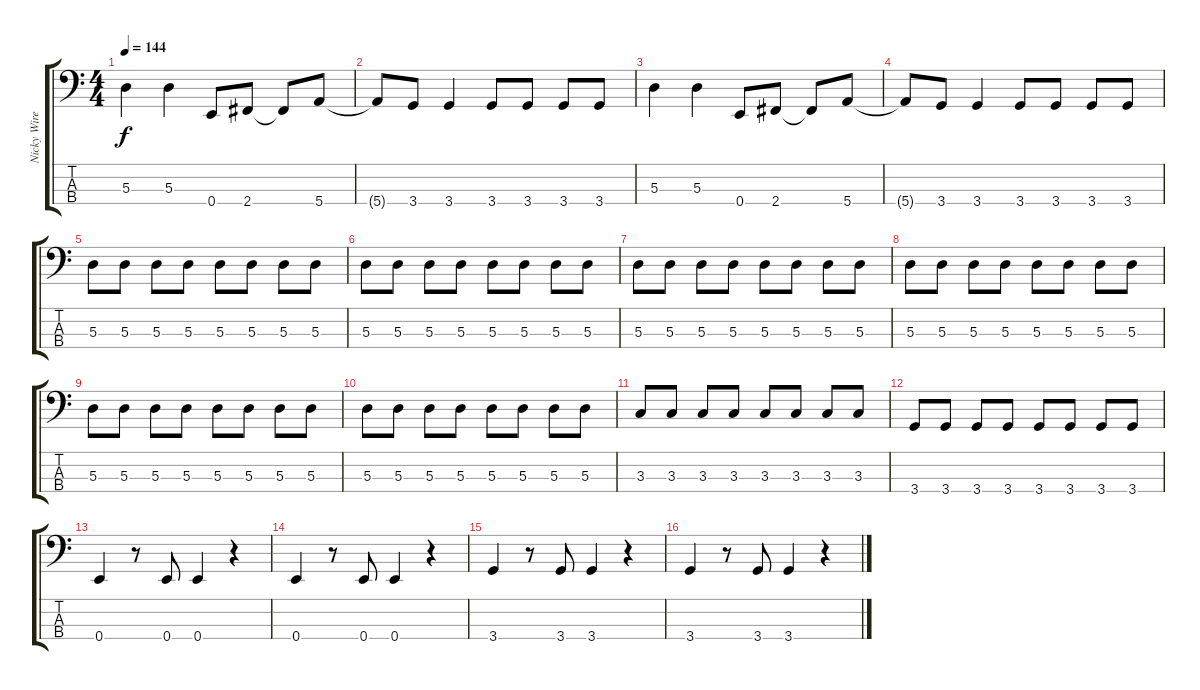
\track ("Nicky Wire" "Nicky Wire") {instrument electricbasspick}
\staff {score tabs}
\tuning (G2 D2 A1 E1) {hide}
\ts (4 4)
\tempo 144
\clef f4
\ks c
5.3.4{dy f} 5.3.4 0.4.8 2.4.8 2.4{t}.8 5.4.8 |
5.4{t}.8 3.4.8 3.4.4 3.4.8 3.4.8 3.4.8 3.4.8 |
5.3.4 5.3.4 0.4.8 2.4.8 2.4{t}.8 5.4.8 |
5.4{t}.8 3.4.8 3.4.4 3.4.8 3.4.8 3.4.8 3.4.8 |
5.3.8 5.3.8 5.3.8 5.3.8 5.3.8 5.3.8 5.3.8 5.3.8 |
5.3.8 5.3.8 5.3.8 5.3.8 5.3.8 5.3.8 5.3.8 5.3.8 |
5.3.8 5.3.8 5.3.8 5.3.8 5.3.8 5.3.8 5.3.8 5.3.8 |
5.3.8 5.3.8 5.3.8 5.3.8 5.3.8 5.3.8 5.3.8 5.3.8 |
5.3.8 5.3.8 5.3.8 5.3.8 5.3.8 5.3.8 5.3.8 5.3.8 |
5.3.8 5.3.8 5.3.8 5.3.8 5.3.8 5.3.8 5.3.8 5.3.8 |
3.3.8 3.3.8 3.3.8 3.3.8 3.3.8 3.3.8 3.3.8 3.3.8 |
3.4.8 3.4.8 3.4.8 3.4.8 3.4.8 3.4.8 3.4.8 3.4.8 |
0.4.4 r.8 0.4.8 0.4.4 r.4 |
0.4.4 r.8 0.4.8 0.4.4 r.4 |
3.4.4 r.8 3.4.8 3.4.4 r.4 |
3.4.4 r.8 3.4.8 3.4.4 r.4
